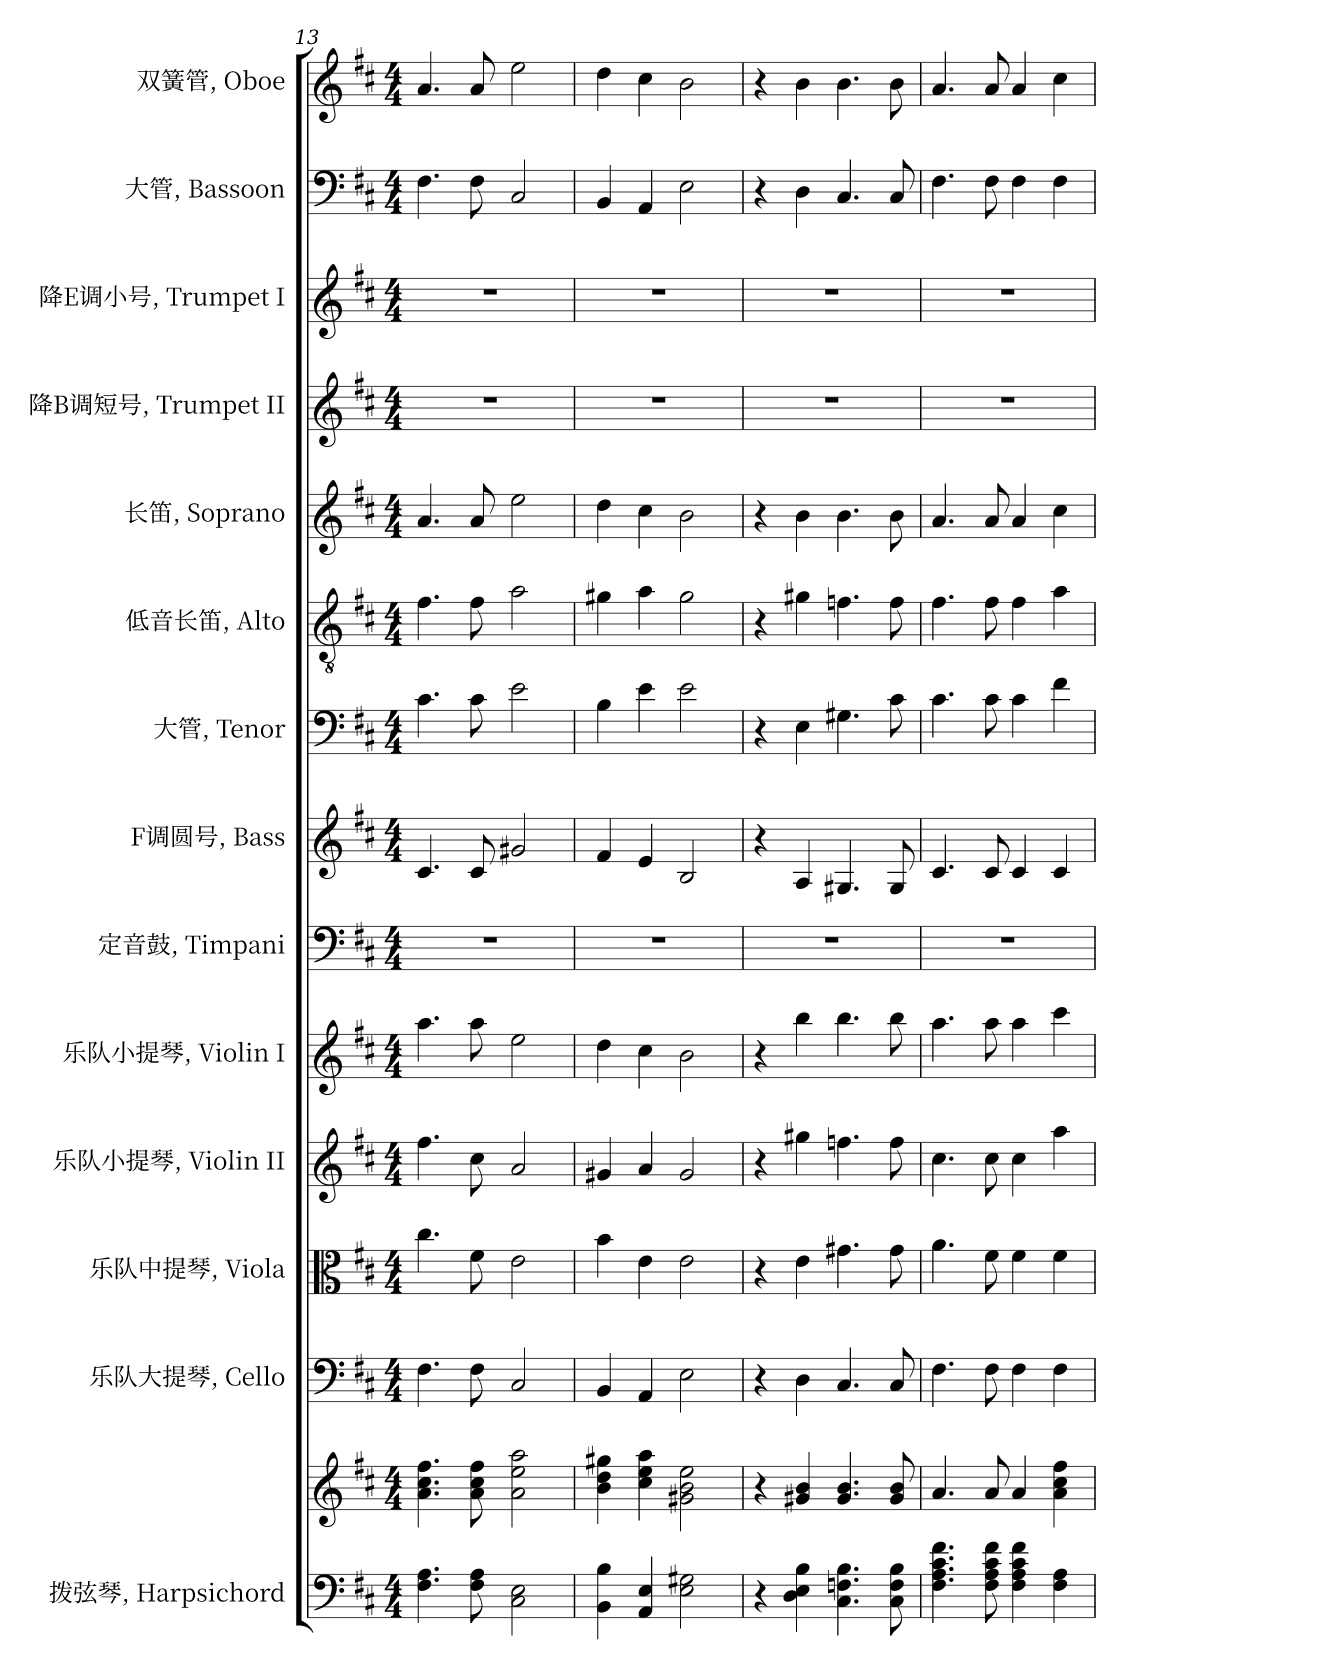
**kern	**kern	**kern	**kern	**kern	**kern	**kern	**kern	**kern	**kern	**kern	**kern	**kern	**kern	**kern
*part14	*part14	*part13	*part12	*part11	*part10	*part9	*part8	*part7	*part6	*part5	*part4	*part3	*part2	*part1
*staff15	*staff14	*staff13	*staff12	*staff11	*staff10	*staff9	*staff8	*staff7	*staff6	*staff5	*staff4	*staff3	*staff2	*staff1
*I"拨弦琴, Harpsichord	*	*I"乐队大提琴, Cello	*I"乐队中提琴, Viola	*I"乐队小提琴, Violin II	*I"乐队小提琴, Violin I	*I"定音鼓, Timpani	*I"F调圆号, Bass	*I"大管, Tenor	*I"低音长笛, Alto	*I"长笛, Soprano	*I"降B调短号, Trumpet II	*I"降E调小号, Trumpet I	*I"大管, Bassoon	*I"双簧管, Oboe
*I'Hch.	*	*	*	*	*	*I'Timp.	*	*	*	*	*	*I'E♭ Tpt.	*I'Bsn.	*I'Ob.
*clefF4	*clefG2	*clefF4	*clefC3	*clefG2	*clefG2	*clefF4	*clefG2	*clefF4	*clefGv2	*clefG2	*clefG2	*clefG2	*clefF4	*clefG2
*	*	*	*	*	*	*	*ITrd4c7	*	*	*	*ITrd1c2	*ITrd-2c-3	*	*
*k[f#c#]	*k[f#c#]	*k[f#c#]	*k[f#c#]	*k[f#c#]	*k[f#c#]	*k[f#c#]	*k[f#]	*k[f#c#]	*k[f#c#]	*k[f#c#]	*k[]	*k[b-]	*k[f#c#]	*k[f#c#]
*M4/4	*M4/4	*M4/4	*M4/4	*M4/4	*M4/4	*M4/4	*M4/4	*M4/4	*M4/4	*M4/4	*M4/4	*M4/4	*M4/4	*M4/4
=13	=13	=13	=13	=13	=13	=13	=13	=13	=13	=13	=13	=13	=13	=13
4.F#\ 4.A\	4.a\ 4.cc#\ 4.ff#\	4.F#\	4.cc#\	4.ff#\	4.aa\	1r	4.F#/	4.c#\	4.f#\	4.a/	1r	1r	4.F#\	4.a/
8F#\ 8A\	8a\ 8cc#\ 8ff#\	8F#\	8f#\	8cc#\	8aa\	.	8F#/	8c#\	8f#\	8a/	.	.	8F#\	8a/
2C#\ 2E\	2a\ 2ee\ 2aa\	2C#/	2e\	2a/	2ee\	.	2c#X/	2e\	2a\	2ee\	.	.	2C#/	2ee\
=14	=14	=14	=14	=14	=14	=14	=14	=14	=14	=14	=14	=14	=14	=14
4BB\ 4B\	4b\ 4dd\ 4gg#X\	4BB/	4b\	4g#X/	4dd\	1r	4B/	4B\	4g#X\	4dd\	1r	1r	4BB/	4dd\
4AA/ 4E/	4cc#\ 4ee\ 4aa\	4AA/	4e\	4a/	4cc#\	.	4A/	4e\	4a\	4cc#\	.	.	4AA/	4cc#\
2E\ 2G#X\	2g#X\ 2b\ 2ee\	2E\	2e\	2g#/	2b\	.	2E/	2e\	2g#\	2b\	.	.	2E\	2b\
=15	=15	=15	=15	=15	=15	=15	=15	=15	=15	=15	=15	=15	=15	=15
4r	4r	4r	4r	4r	4r	1r	4r	4r	4r	4r	1r	1r	4r	4r
4D\ 4E\ 4B\	4g#X/ 4b/	4D\	4e\	4gg#X\	4bb\	.	4D/	4E\	4g#X\	4b\	.	.	4D\	4b\
4.C#\ 4.Fn\ 4.B\	4.g#/ 4.b/	4.C#/	4.g#X\	4.ffn\	4.bb\	.	4.C#X/	4.G#X\	4.fn\	4.b\	.	.	4.C#/	4.b\
8C#\ 8F\ 8B\	8g#/ 8b/	8C#/	8g#\	8ff\	8bb\	.	8C#/	8c#\	8f\	8b\	.	.	8C#/	8b\
!!LO:PB:g=z
=16	=16	=16	=16	=16	=16	=16	=16	=16	=16	=16	=16	=16	=16	=16
4.F#\ 4.A\ 4.c#\ 4.f#\	4.a/	4.F#\	4.a\	4.cc#\	4.aa\	1r	4.F#/	4.c#\	4.f#\	4.a/	1r	1r	4.F#\	4.a/
8F#\ 8A\ 8c#\ 8f#\	8a/	8F#\	8f#\	8cc#\	8aa\	.	8F#/	8c#\	8f#\	8a/	.	.	8F#\	8a/
4F#\ 4A\ 4c#\ 4f#\	4a/	4F#\	4f#\	4cc#\	4aa\	.	4F#/	4c#\	4f#\	4a/	.	.	4F#\	4a/
4F#\ 4A\	4a\ 4cc#\ 4ff#\	4F#\	4f#\	4aa\	4ccc#\	.	4F#/	4f#\	4a\	4cc#\	.	.	4F#\	4cc#\
=	=	=	=	=	=	=	=	=	=	=	=	=	=	=
*-	*-	*-	*-	*-	*-	*-	*-	*-	*-	*-	*-	*-	*-	*-
